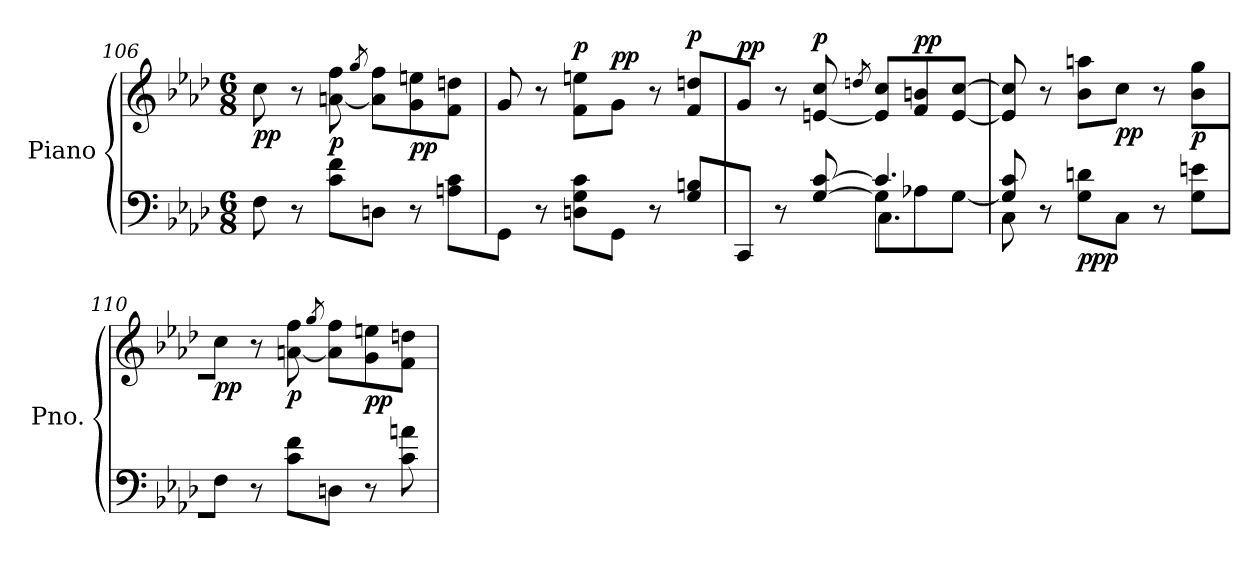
**kern	**kern	**dynam
*part1	*part1	*part1
*staff2	*staff1	*staff1/2
*I"Piano	*	*
*I'Pno.	*	*
!!LO:PB:g=z
*clefF4	*clefG2	*
*k[b-e-a-d-]	*k[b-e-a-d-]	*
*M6/8	*M6/8	*
=106	=106	=106
!	!	!LO:DY:b
8F\	8cc\	pp
8r	8r	.
!	!	!LO:DY:b
8c\ 8f\L	[8an\ 8ff\	p
.	8qgg/	.
8Dn\J	8a\] 8ff\L	.
!	!	!LO:DY:b
8r	8g\ 8een\	pp
8An\ 8c\L	8f\ 8ddn\J	.
=107	=107	=107
8GG\J	8g/	.
8r	8r	.
!	!	!LO:DY:a
8Dn\ 8G\ 8c\L	8f\ 8een\L	p
!	!	!LO:DY:a
8GG\J	8g\J	pp
8r	8r	.
!	!	!LO:DY:a
8G/ 8Bn/L	8f/ 8ddn/L	p
=108	=108	=108
*^	*	*
*	*^	*	*
!	!	!	!	!LO:DY:a
8CC/J	4.rCCyy	4.ryy	8g/J	pp
8r	.	.	8r	.
!	!	!	!	!LO:DY:a
[8G/ [8c/	.	.	[8en/ 8cc/	p
.	.	.	8qddn/	.
4.c/]	8G\L]	4.C\	8e/] 8cc/L	.
!	!	!	!	!LO:DY:a
.	8A-X\	.	8f/ 8bn/	pp
.	[8G\J	.	[8e/ [8cc/J	.
*	*v	*v	*	*
=109	=109	=109	=109
8G/] 8c/	8C\	8e/] 8cc/]	.
8r	8ryy	8r	.
!	!	!	!LO:DY:b=2
!	!	!	!LO:DY:n=1:b
8G\ 8dn\L	2ryy	8b-\ 8aan\L	pp p
!	!	!	!LO:DY:n=2:b
8C\J	.	8cc\J	pp
8r	.	8r	.
!	!	!	!LO:DY:n=3:b
8G\ 8en\L	.	8b-\ 8gg\L	p
*v	*v	*	*
=110	=110	=110
!	!	!LO:DY:b
8F\J	8cc\J	pp
8r	8r	.
!	!	!LO:DY:b
8c\ 8f\L	[8an\ 8ff\	p
.	8qgg/	.
8Dn\J	8a\] 8ff\L	.
!	!	!LO:DY:b
8r	8g\ 8een\	pp
8c\ 8an\	8f\ 8ddn\J	.
=	=	=
*-	*-	*-
